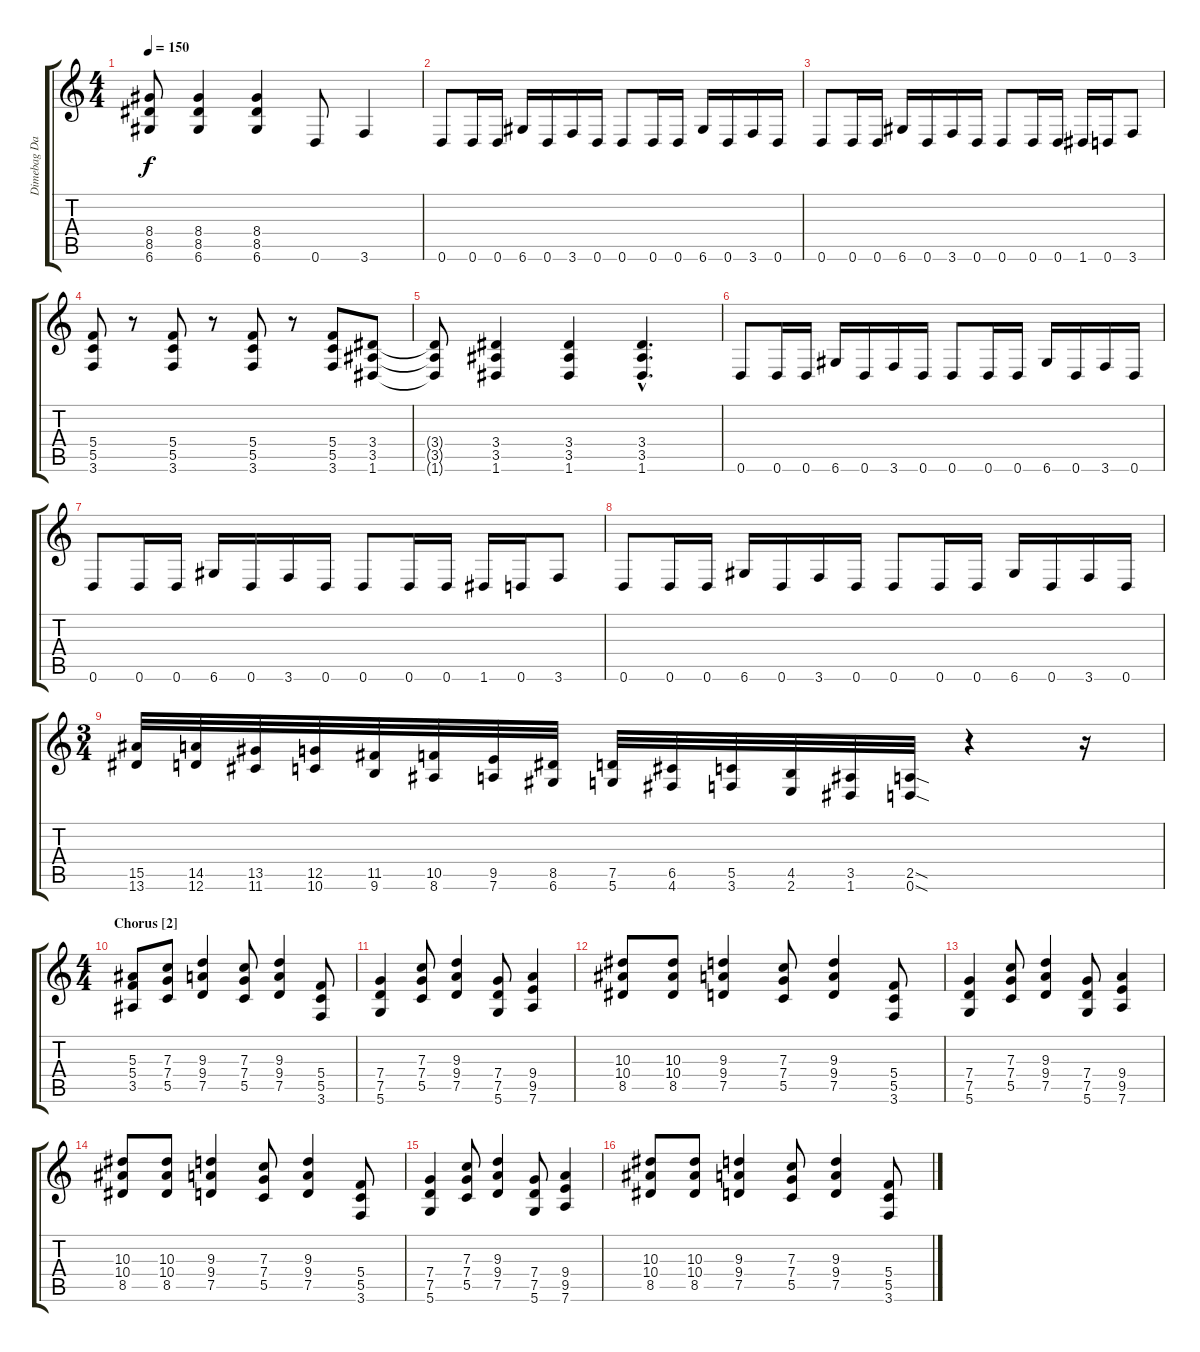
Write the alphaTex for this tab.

\track ("Dimebag Darrell # 2" "Dimebag Da") {instrument distortionguitar}
\staff {score tabs}
\tuning (D4 A3 F3 C3 G2 D2) {hide}
\ts (4 4)
\tempo 150
\clef g2
\ks c
(8.4{t} 8.5{t} 6.6{t}).8{dy f} (8.4 8.5 6.6).4 (8.4 8.5 6.6).4 0.6.8 3.6.4 |
0.6.8 0.6.16 0.6.16 6.6.16 0.6.16 3.6.16 0.6.16 0.6.8 0.6.16 0.6.16 6.6.16 0.6.16 3.6.16 0.6.16 |
0.6.8 0.6.16 0.6.16 6.6.16 0.6.16 3.6.16 0.6.16 0.6.8 0.6.16 0.6.16 1.6.16 0.6.16 3.6.8 |
(5.4 5.5 3.6).8 r.8 (5.4 5.5 3.6).8 r.8 (5.4 5.5 3.6).8 r.8 (5.4 5.5 3.6).8 (3.4 3.5 1.6).8 |
(3.4{t} 3.5{t} 1.6{t}).8 (3.4 3.5 1.6).4 (3.4 3.5 1.6).4 (3.4{hac} 3.5{hac} 1.6{hac}).4{d} |
0.6.8 0.6.16 0.6.16 6.6.16 0.6.16 3.6.16 0.6.16 0.6.8 0.6.16 0.6.16 6.6.16 0.6.16 3.6.16 0.6.16 |
0.6.8 0.6.16 0.6.16 6.6.16 0.6.16 3.6.16 0.6.16 0.6.8 0.6.16 0.6.16 1.6.16 0.6.16 3.6.8 |
0.6.8 0.6.16 0.6.16 6.6.16 0.6.16 3.6.16 0.6.16 0.6.8 0.6.16 0.6.16 6.6.16 0.6.16 3.6.16 0.6.16 |
\ts (3 4)
(15.5 13.6).32 (14.5 12.6).32 (13.5 11.6).32 (12.5 10.6).32 (11.5 9.6).32 (10.5 8.6).32 (9.5 7.6).32 (8.5 6.6).32 (7.5 5.6).32 (6.5 4.6).32 (5.5 3.6).32 (4.5 2.6).32 (3.5 1.6).32 (2.5{sod} 0.6{sod}).32 r.4 r.16 |
\ts (4 4)
\section ("" "Chorus [2]")
(5.3 5.4 3.5).8 (7.3 7.4 5.5).8 (9.3 9.4 7.5).4 (7.3 7.4 5.5).8 (9.3 9.4 7.5).4 (5.4 5.5 3.6).8 |
(7.4 7.5 5.6).4 (7.3 7.4 5.5).8 (9.3 9.4 7.5).4 (7.4 7.5 5.6).8 (9.4 9.5 7.6).4 |
(10.3 10.4 8.5).8 (10.3 10.4 8.5).8 (9.3 9.4 7.5).4 (7.3 7.4 5.5).8 (9.3 9.4 7.5).4 (5.4 5.5 3.6).8 |
(7.4 7.5 5.6).4 (7.3 7.4 5.5).8 (9.3 9.4 7.5).4 (7.4 7.5 5.6).8 (9.4 9.5 7.6).4 |
(10.3 10.4 8.5).8 (10.3 10.4 8.5).8 (9.3 9.4 7.5).4 (7.3 7.4 5.5).8 (9.3 9.4 7.5).4 (5.4 5.5 3.6).8 |
(7.4 7.5 5.6).4 (7.3 7.4 5.5).8 (9.3 9.4 7.5).4 (7.4 7.5 5.6).8 (9.4 9.5 7.6).4 |
(10.3 10.4 8.5).8 (10.3 10.4 8.5).8 (9.3 9.4 7.5).4 (7.3 7.4 5.5).8 (9.3 9.4 7.5).4 (5.4 5.5 3.6).8
